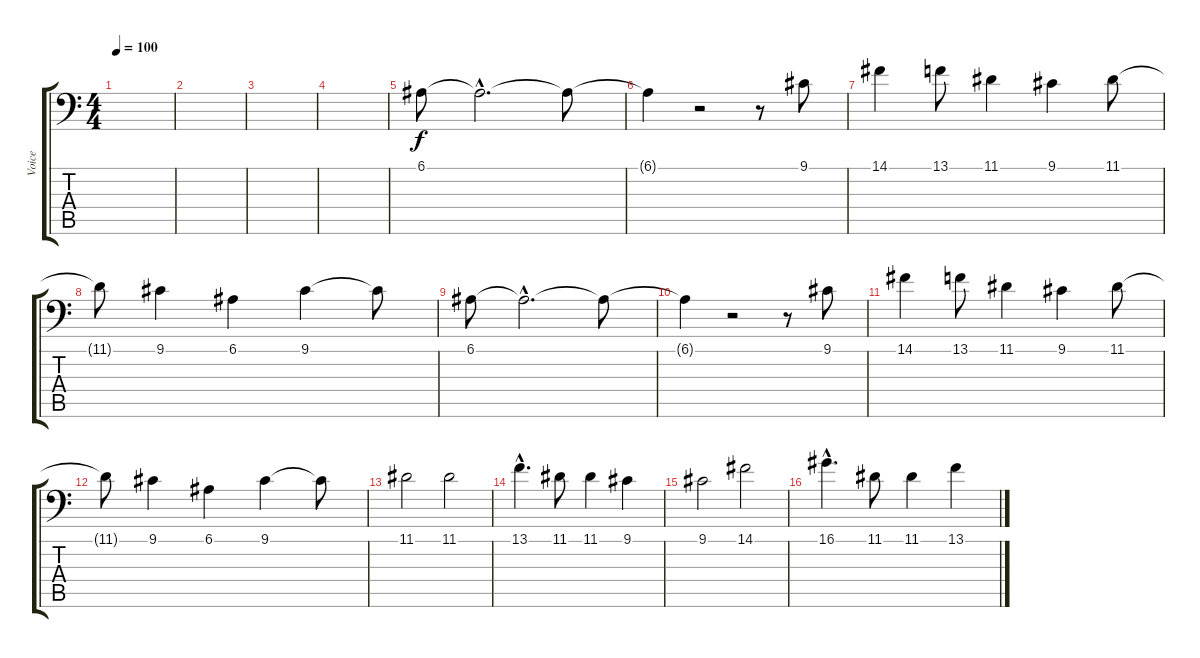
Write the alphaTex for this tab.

\track ("Voice" "Voice") {instrument frenchhorn}
\staff {score tabs}
\tuning (E3 B2 G2 D2 A1 E1) {hide}
\ts (4 4)
\tempo 100
\clef f4
\ks c
|
|
|
|
6.1.8{volume 16 instrument bassoon} 6.1{hac t}.2{d} 6.1{t}.8 |
6.1{t}.4 r.2 r.8 9.1.8 |
14.1.4 13.1.8 11.1.4 9.1.4 11.1.8 |
11.1{t}.8 9.1.4 6.1.4 9.1.4 9.1{t}.8 |
6.1.8 6.1{hac t}.2{d} 6.1{t}.8 |
6.1{t}.4 r.2 r.8 9.1.8 |
14.1.4 13.1.8 11.1.4 9.1.4 11.1.8 |
11.1{t}.8 9.1.4 6.1.4 9.1.4 9.1{t}.8 |
11.1.2{volume 16 instrument bassoon} 11.1.2 |
13.1{hac}.4{d} 11.1.8 11.1.4 9.1.4 |
9.1.2 14.1.2 |
16.1{hac}.4{d} 11.1.8 11.1.4 13.1.4
